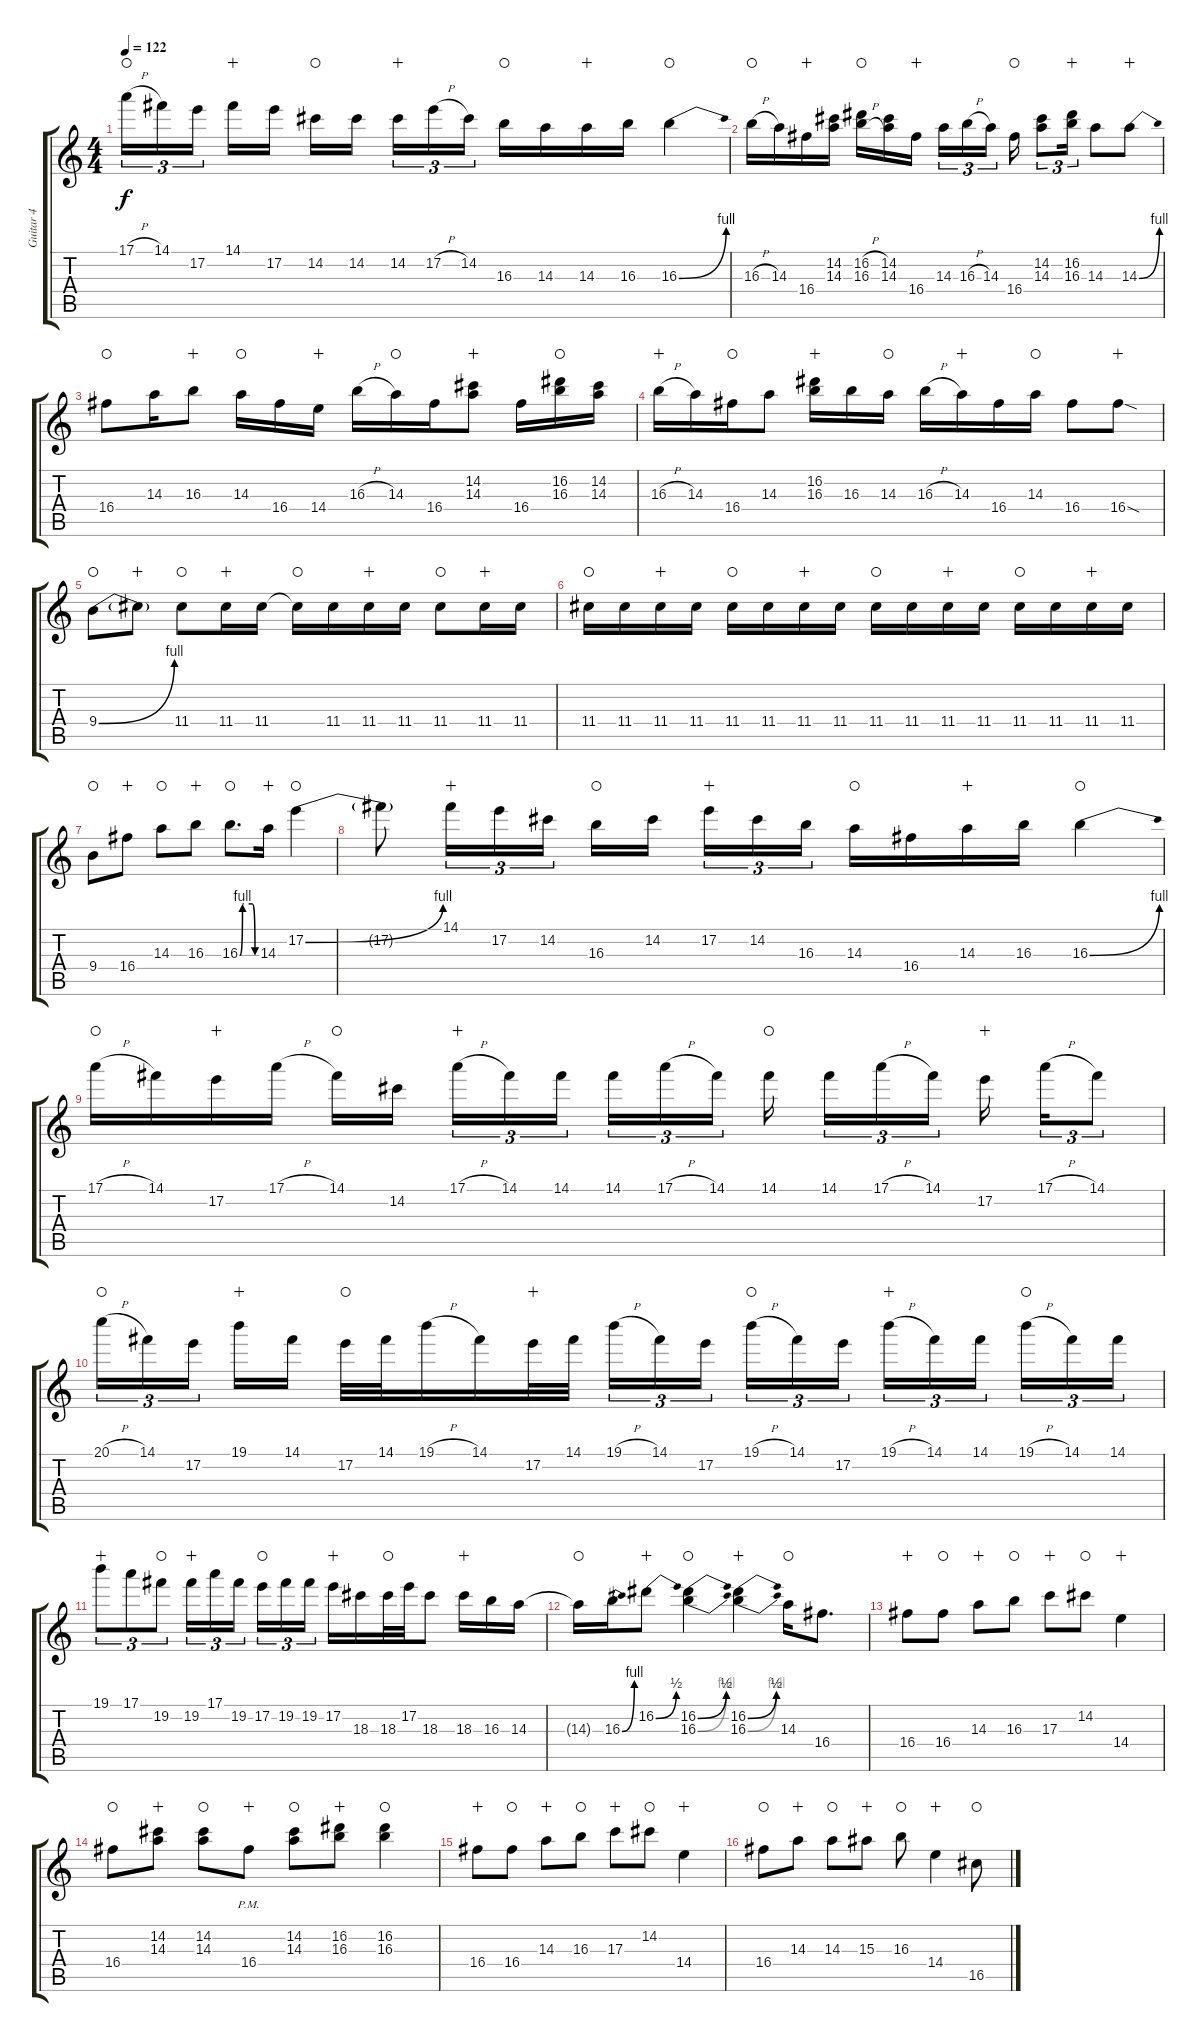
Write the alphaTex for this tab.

\track ("Guitar 4" "Guitar 4") {instrument electricguitarclean}
\staff {score tabs}
\tuning (E4 B3 G3 D3 A2 E2) {hide}
\ts (4 4)
\tempo 122
\clef g2
\ks c
17.1{h}.16{tu (3 2) dy f waho} 14.1.16{tu (3 2)} 17.2.16{tu (3 2) beam splitsecondary} 14.1.16{wahc} 17.2.16 14.2.16{waho} 14.2.16{beam splitsecondary} 14.2.16{tu (3 2) wahc} 17.2{h}.16{tu (3 2)} 14.2.16{tu (3 2)} 16.3.16{waho} 14.3.16 14.3.16{wahc} 16.3.16 16.3{be (bend 0 0 60 4)}.4{waho} |
16.3{h}.16{waho} 14.3.16 16.4.16{wahc} (14.2 14.3).16 (16.2{h} 16.3{h}).16{waho} (14.2 14.3).16 16.4.16{wahc beam splitsecondary} 14.3.16{tu (3 2)} 16.3{h}.16{tu (3 2)} 14.3.16{tu (3 2) beam splitsecondary} 16.4.16{waho} (14.2 14.3).8{tu (3 2)} (16.2 16.3).16{tu (3 2) wahc} 14.3.8 14.3{be (bend 0 0 60 4)}.8{wahc} |
16.4.8{waho} 14.3.16 16.3.8{wahc} 14.3.16{waho} 16.4.16 14.4.16{wahc} 16.3{h}.16 14.3.16{waho} 16.4.16 (14.2 14.3).8{wahc} 16.4.16 (16.2 16.3).16{waho} (14.2 14.3).16 |
16.3{h}.16{wahc} 14.3.16 16.4.16{waho} 14.3.8 (16.2 16.3).16{wahc} 16.3.16 14.3.16{waho} 16.3{h}.16 14.3.16{wahc} 16.4.16 14.3.16{waho} 16.4.8 16.4{sod}.8{wahc} |
9.4{be (bend 0 0 60 4)}.8{waho} 9.4{t}.8{wahc} 11.4.8{waho} 11.4.16{wahc} 11.4.16 11.4{t}.16{waho} 11.4.16 11.4.16{wahc} 11.4.16 11.4.8{waho} 11.4.16{wahc} 11.4.16 |
11.4.16{waho} 11.4.16 11.4.16{wahc} 11.4.16 11.4.16{waho} 11.4.16 11.4.16{wahc} 11.4.16 11.4.16{waho} 11.4.16 11.4.16{wahc} 11.4.16 11.4.16{waho} 11.4.16 11.4.16{wahc} 11.4.16 |
9.4.8{waho} 16.4.8{wahc} 14.3.8{waho} 16.3.8{wahc} 16.3{be (custom 0 0 10 4 15 4 45 4 55 0 60 0)}.8{d waho} 14.3.16{wahc} 17.2{be (bend 0 0 60 4)}.4{waho} |
17.2{t}.8 14.1.16{tu (3 2) wahc} 17.2.16{tu (3 2)} 14.2.16{tu (3 2)} 16.3.16{waho} 14.2.16{beam splitsecondary} 17.2.16{tu (3 2) wahc} 14.2.16{tu (3 2)} 16.3.16{tu (3 2)} 14.3.16{waho} 16.4.16 14.3.16{wahc} 16.3.16 16.3{be (bend 0 0 60 4)}.4{waho} |
17.1{h}.16{waho} 14.1.16 17.2.16{wahc} 17.1{h}.16 14.1.16{waho} 14.2.16{beam splitsecondary} 17.1{h}.16{tu (3 2) wahc} 14.1.16{tu (3 2)} 14.1.16{tu (3 2)} 14.1.16{tu (3 2)} 17.1{h}.16{tu (3 2)} 14.1.16{tu (3 2) beam splitsecondary} 14.1.16{waho beam splitsecondary} 14.1.16{tu (3 2)} 17.1{h}.16{tu (3 2)} 14.1.16{tu (3 2) beam splitsecondary} 17.2.16{wahc beam splitsecondary} 17.1{h}.16{tu (3 2)} 14.1.8{tu (3 2)} |
20.1{h}.16{tu (3 2) waho} 14.1.16{tu (3 2)} 17.2.16{tu (3 2) beam splitsecondary} 19.1.16{wahc} 14.1.16 17.2.32{waho} 14.1.32 19.1{h}.16 14.1.16 17.2.32{wahc} 14.1.32 19.1{h}.16{tu (3 2)} 14.1.16{tu (3 2)} 17.2.16{tu (3 2) beam splitsecondary} 19.1{h}.16{tu (3 2) waho} 14.1.16{tu (3 2)} 17.2.16{tu (3 2)} 19.1{h}.16{tu (3 2) wahc} 14.1.16{tu (3 2)} 14.1.16{tu (3 2) beam splitsecondary} 19.1{h}.16{tu (3 2) waho} 14.1.16{tu (3 2)} 14.1.16{tu (3 2)} |
19.1.8{tu (3 2) wahc} 17.1.8{tu (3 2)} 19.2.8{tu (3 2) waho} 19.2.16{tu (3 2) wahc} 17.1.16{tu (3 2)} 19.2.16{tu (3 2) beam splitsecondary} 17.2.16{tu (3 2) waho} 19.2.16{tu (3 2)} 19.2.16{tu (3 2)} 17.2.16{wahc} 18.3.16 18.3.32{waho} 17.2.32 18.3.8 18.3.16{wahc} 16.3.16 14.3.16 |
14.3{t}.16{waho} 16.3{be (bend 0 0 60 4)}.16 16.2{be (bend 0 0 60 2)}.8{wahc} (16.2{be (bend 0 0 60 2)} 16.3{be (bend 0 0 60 4)}).4{waho} (16.2{be (bend 0 0 60 2)} 16.3{be (bend 0 0 60 4)}).4{wahc} 14.3.16{waho} 16.4.8{d} |
16.4.8{wahc} 16.4.8{waho} 14.3.8{wahc} 16.3.8{waho} 17.3.8{wahc} 14.2.8{waho} 14.4.4{wahc} |
16.4.8{waho} (14.2 14.3).8{wahc} (14.2 14.3).8{waho} 16.4{pm}.8{wahc} (14.2 14.3).8{waho} (16.2 16.3).8{wahc} (16.2 16.3).4{waho} |
16.4.8{wahc} 16.4.8{waho} 14.3.8{wahc} 16.3.8{waho} 17.3.8{wahc} 14.2.8{waho} 14.4.4{wahc} |
16.4.8{waho} 14.3.8{wahc} 14.3.8{waho} 15.3.8{wahc} 16.3.8{waho} 14.4.4{wahc} 16.5.8{waho}
